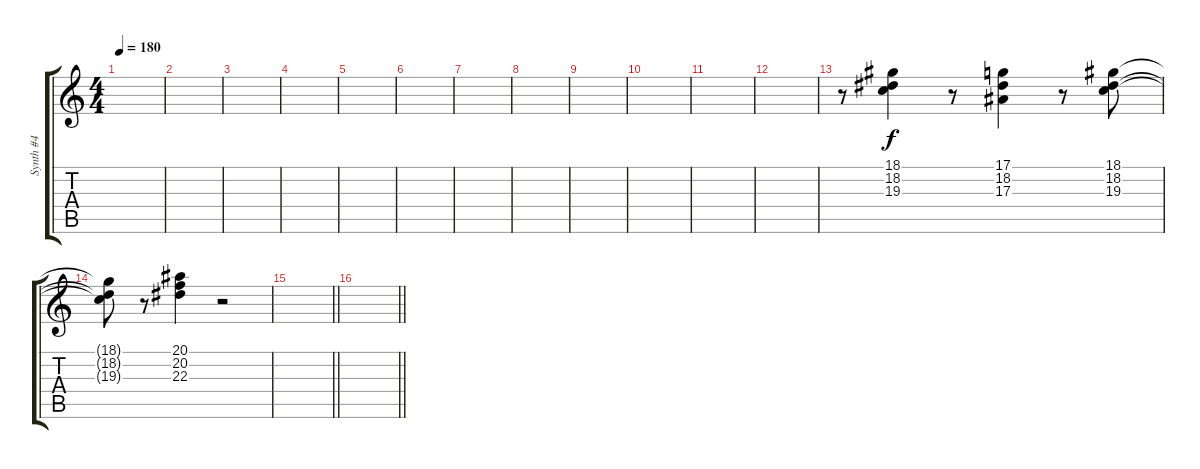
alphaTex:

\track ("Synth #4" "Synth #4") {instrument orchestrahit}
\staff {score tabs}
\tuning (D4 A3 F3 C3 G2 C2) {hide}
\ts (4 4)
\tempo 180
\clef g2
\ks c
|
|
|
|
|
|
|
|
|
|
|
|
r.8{volume 16 instrument orchestrahit} (18.1 18.2 19.3).4 r.8 (17.1 18.2 17.3).4 r.8 (18.1 18.2 19.3).8 |
(18.1{t} 18.2{t} 19.3{t}).8 r.8 (20.1 20.2 22.3).4 r.2 |
\barLineRight lightlight
|
\barLineRight lightlight
